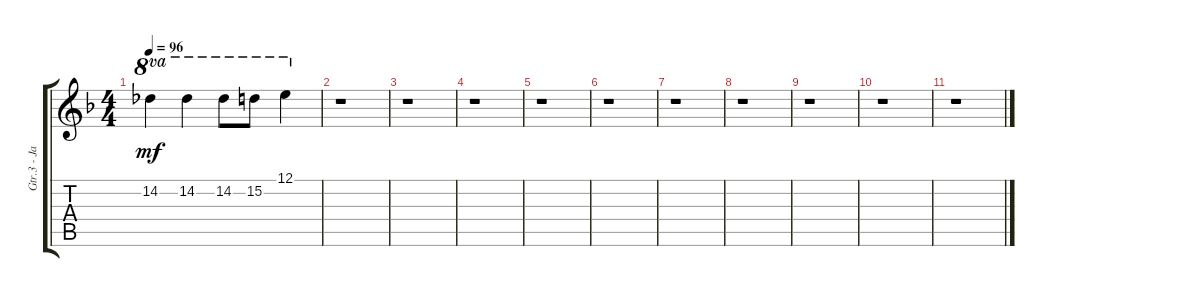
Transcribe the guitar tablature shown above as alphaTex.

\track ("Gtr.3 - James Dean Bradfield (w/trem. fo" "Gtr.3 - Ja") {instrument overdrivenguitar}
\staff {score tabs}
\tuning (E4 B3 G3 D3 A2 E2) {hide}
\ts (4 4)
\tempo 96
\clef g2
\ks f
14.2{t}.4{ot 8va dy mf} 14.2.4{ot 8va} 14.2.8{ot 8va} 15.2.8{ot 8va} 12.1.4{ot 8va} |
r.1 |
r.1 |
r.1 |
r.1 |
r.1 |
r.1 |
r.1 |
r.1 |
r.1 |
r.1
